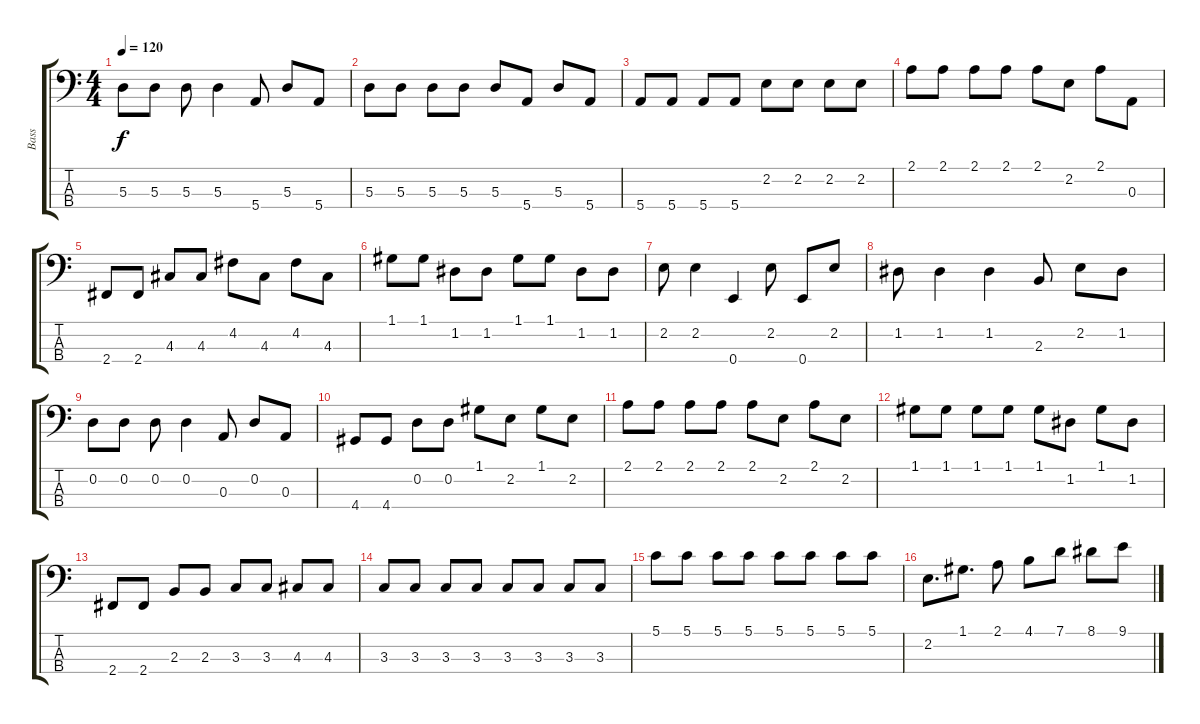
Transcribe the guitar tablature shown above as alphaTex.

\track ("Bass" "Bass") {instrument electricbassfinger}
\staff {score tabs}
\tuning (G2 D2 A1 E1) {hide}
\ts (4 4)
\tempo 120
\clef f4
\ks c
5.3.8{dy f} 5.3.8 5.3.8 5.3.4 5.4.8 5.3.8 5.4.8 |
5.3.8 5.3.8 5.3.8 5.3.8 5.3.8 5.4.8 5.3.8 5.4.8 |
5.4.8 5.4.8 5.4.8 5.4.8 2.2.8 2.2.8 2.2.8 2.2.8 |
2.1.8 2.1.8 2.1.8 2.1.8 2.1.8 2.2.8 2.1.8 0.3.8 |
2.4.8 2.4.8 4.3.8 4.3.8 4.2.8 4.3.8 4.2.8 4.3.8 |
1.1.8 1.1.8 1.2.8 1.2.8 1.1.8 1.1.8 1.2.8 1.2.8 |
2.2.8 2.2.4 0.4.4 2.2.8 0.4.8 2.2.8 |
1.2.8 1.2.4 1.2.4 2.3.8 2.2.8 1.2.8 |
0.2.8 0.2.8 0.2.8 0.2.4 0.3.8 0.2.8 0.3.8 |
4.4.8 4.4.8 0.2.8 0.2.8 1.1.8 2.2.8 1.1.8 2.2.8 |
2.1.8 2.1.8 2.1.8 2.1.8 2.1.8 2.2.8 2.1.8 2.2.8 |
1.1.8 1.1.8 1.1.8 1.1.8 1.1.8 1.2.8 1.1.8 1.2.8 |
2.4.8 2.4.8 2.3.8 2.3.8 3.3.8 3.3.8 4.3.8 4.3.8 |
3.3.8 3.3.8 3.3.8 3.3.8 3.3.8 3.3.8 3.3.8 3.3.8 |
5.1.8 5.1.8 5.1.8 5.1.8 5.1.8 5.1.8 5.1.8 5.1.8 |
2.2.8{d} 1.1.8{d} 2.1.8 4.1.8 7.1.8 8.1.8 9.1.8
